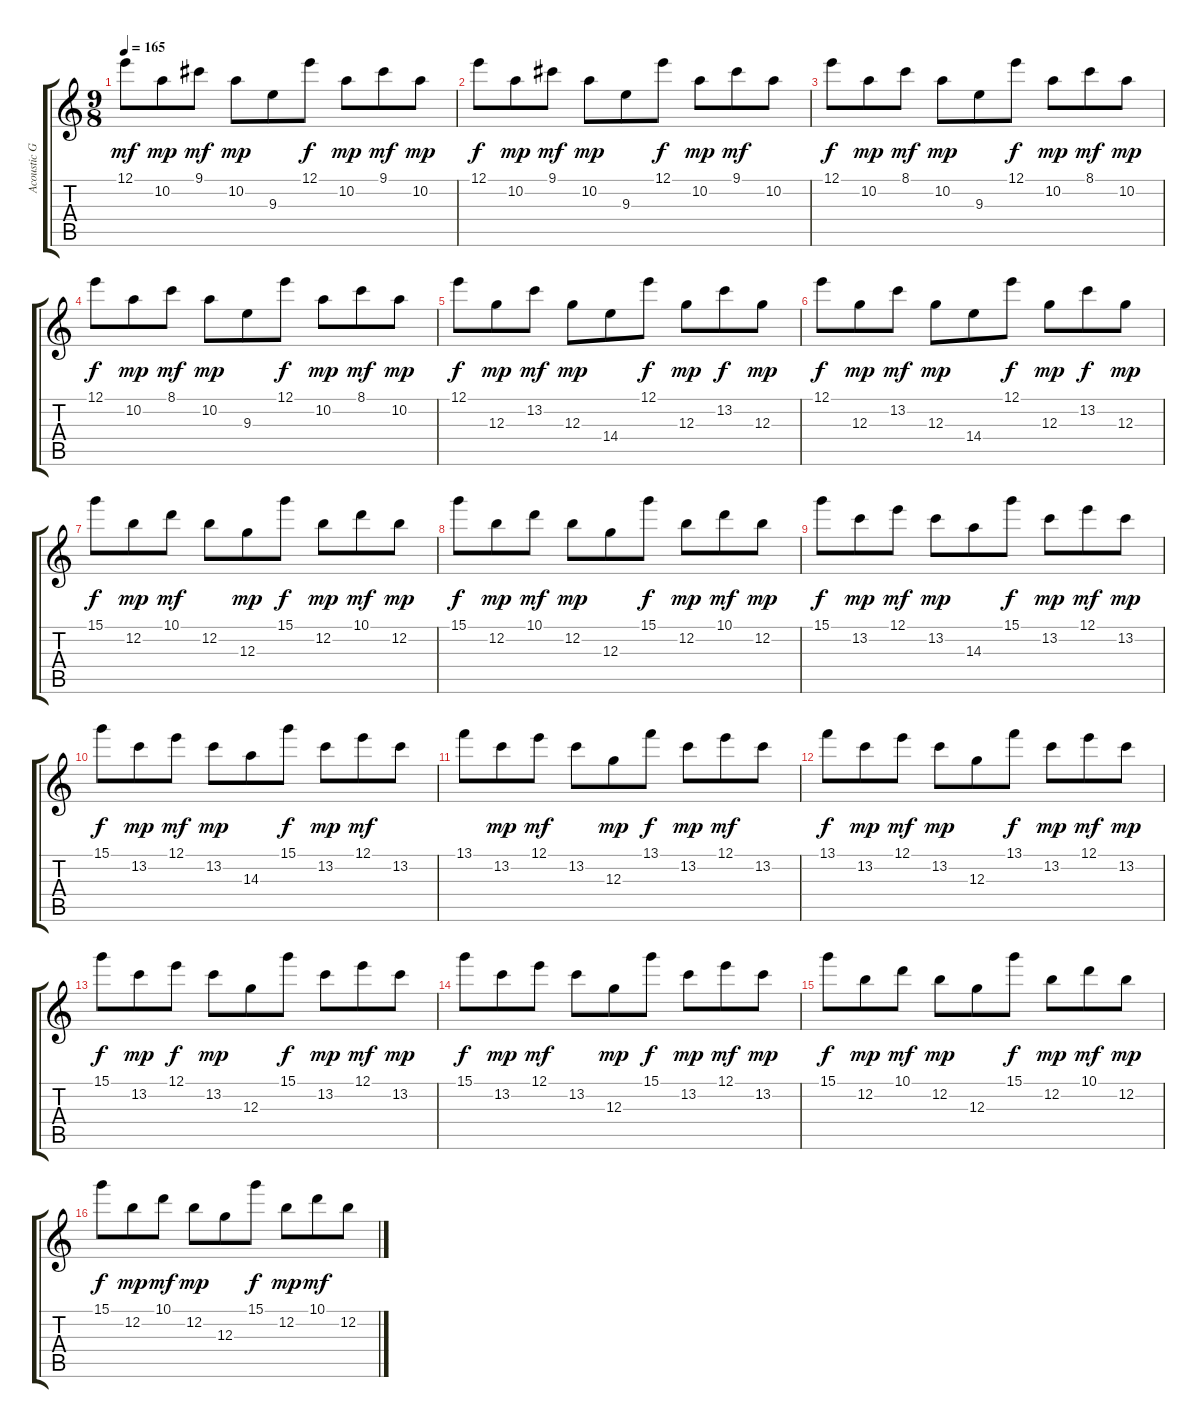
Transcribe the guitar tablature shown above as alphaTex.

\track ("Acoustic Guitar" "Acoustic G") {instrument acousticguitarsteel}
\staff {score tabs}
\tuning (E4 B3 G3 D3 A2 E2) {hide}
\ts (9 8)
\tempo 165
\clef g2
\ks c
12.1.8{dy mf} 10.2.8{dy mp} 9.1.8{dy mf} 10.2.8{dy mp} 9.3.8 12.1.8{dy f} 10.2.8{dy mp} 9.1.8{dy mf} 10.2.8{dy mp} |
12.1.8{dy f} 10.2.8{dy mp} 9.1.8{dy mf} 10.2.8{dy mp} 9.3.8 12.1.8{dy f} 10.2.8{dy mp} 9.1.8{dy mf} 10.2.8 |
12.1.8{dy f} 10.2.8{dy mp} 8.1.8{dy mf} 10.2.8{dy mp} 9.3.8 12.1.8{dy f} 10.2.8{dy mp} 8.1.8{dy mf} 10.2.8{dy mp} |
12.1.8{dy f} 10.2.8{dy mp} 8.1.8{dy mf} 10.2.8{dy mp} 9.3.8 12.1.8{dy f} 10.2.8{dy mp} 8.1.8{dy mf} 10.2.8{dy mp} |
12.1.8{dy f} 12.3.8{dy mp} 13.2.8{dy mf} 12.3.8{dy mp} 14.4.8 12.1.8{dy f} 12.3.8{dy mp} 13.2.8{dy f} 12.3.8{dy mp} |
12.1.8{dy f} 12.3.8{dy mp} 13.2.8{dy mf} 12.3.8{dy mp} 14.4.8 12.1.8{dy f} 12.3.8{dy mp} 13.2.8{dy f} 12.3.8{dy mp} |
15.1.8{dy f} 12.2.8{dy mp} 10.1.8{dy mf} 12.2.8 12.3.8{dy mp} 15.1.8{dy f} 12.2.8{dy mp} 10.1.8{dy mf} 12.2.8{dy mp} |
15.1.8{dy f} 12.2.8{dy mp} 10.1.8{dy mf} 12.2.8{dy mp} 12.3.8 15.1.8{dy f} 12.2.8{dy mp} 10.1.8{dy mf} 12.2.8{dy mp} |
15.1.8{dy f} 13.2.8{dy mp} 12.1.8{dy mf} 13.2.8{dy mp} 14.3.8 15.1.8{dy f} 13.2.8{dy mp} 12.1.8{dy mf} 13.2.8{dy mp} |
15.1.8{dy f} 13.2.8{dy mp} 12.1.8{dy mf} 13.2.8{dy mp} 14.3.8 15.1.8{dy f} 13.2.8{dy mp} 12.1.8{dy mf} 13.2.8 |
13.1.8 13.2.8{dy mp} 12.1.8{dy mf} 13.2.8 12.3.8{dy mp} 13.1.8{dy f} 13.2.8{dy mp} 12.1.8{dy mf} 13.2.8 |
13.1.8{dy f} 13.2.8{dy mp} 12.1.8{dy mf} 13.2.8{dy mp} 12.3.8 13.1.8{dy f} 13.2.8{dy mp} 12.1.8{dy mf} 13.2.8{dy mp} |
15.1.8{dy f} 13.2.8{dy mp} 12.1.8{dy f} 13.2.8{dy mp} 12.3.8 15.1.8{dy f} 13.2.8{dy mp} 12.1.8{dy mf} 13.2.8{dy mp} |
15.1.8{dy f} 13.2.8{dy mp} 12.1.8{dy mf} 13.2.8 12.3.8{dy mp} 15.1.8{dy f} 13.2.8{dy mp} 12.1.8{dy mf} 13.2.8{dy mp} |
15.1.8{dy f} 12.2.8{dy mp} 10.1.8{dy mf} 12.2.8{dy mp} 12.3.8 15.1.8{dy f} 12.2.8{dy mp} 10.1.8{dy mf} 12.2.8{dy mp} |
15.1.8{dy f} 12.2.8{dy mp} 10.1.8{dy mf} 12.2.8{dy mp} 12.3.8 15.1.8{dy f} 12.2.8{dy mp} 10.1.8{dy mf} 12.2.8
